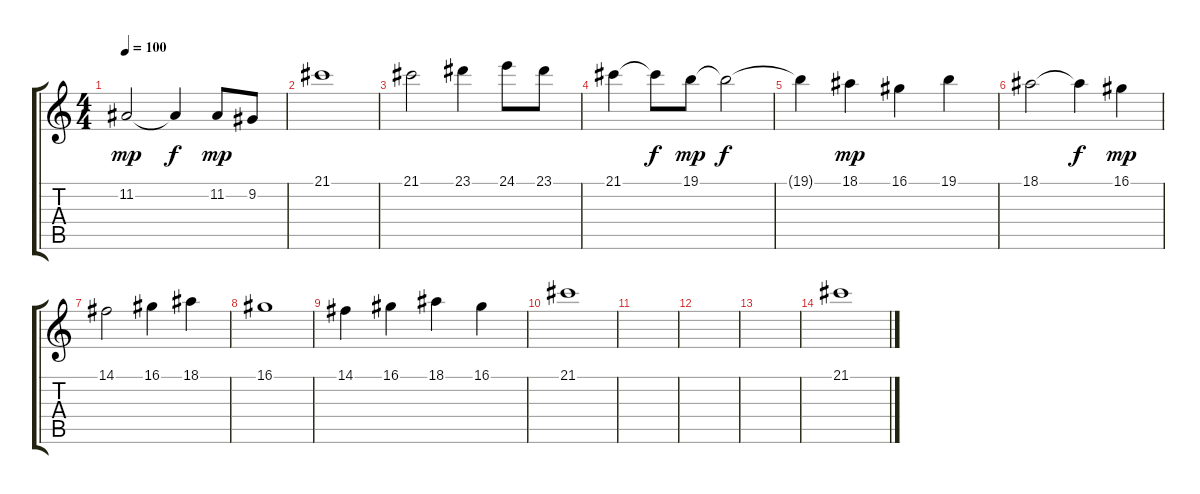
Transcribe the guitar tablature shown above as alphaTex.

\track "" {instrument synthstrings2}
\staff {score tabs}
\tuning (E4 B3 G3 D3 A2 E2) {hide}
\ts (4 4)
\tempo 100
\clef g2
\ks c
11.2.2{dy mp} 11.2{t}.4{dy f} 11.2.8{dy mp} 9.2.8 |
21.1.1 |
21.1.2 23.1.4 24.1.8 23.1.8 |
21.1.4 21.1{t}.8{dy f} 19.1.8{dy mp} 19.1{t}.2{dy f} |
19.1{t}.4 18.1.4{dy mp} 16.1.4 19.1.4 |
18.1.2 18.1{t}.4{dy f} 16.1.4{dy mp} |
14.1.2 16.1.4 18.1.4 |
16.1.1 |
14.1.4 16.1.4 18.1.4 16.1.4 |
21.1.1 |
|
|
|
21.1.1
